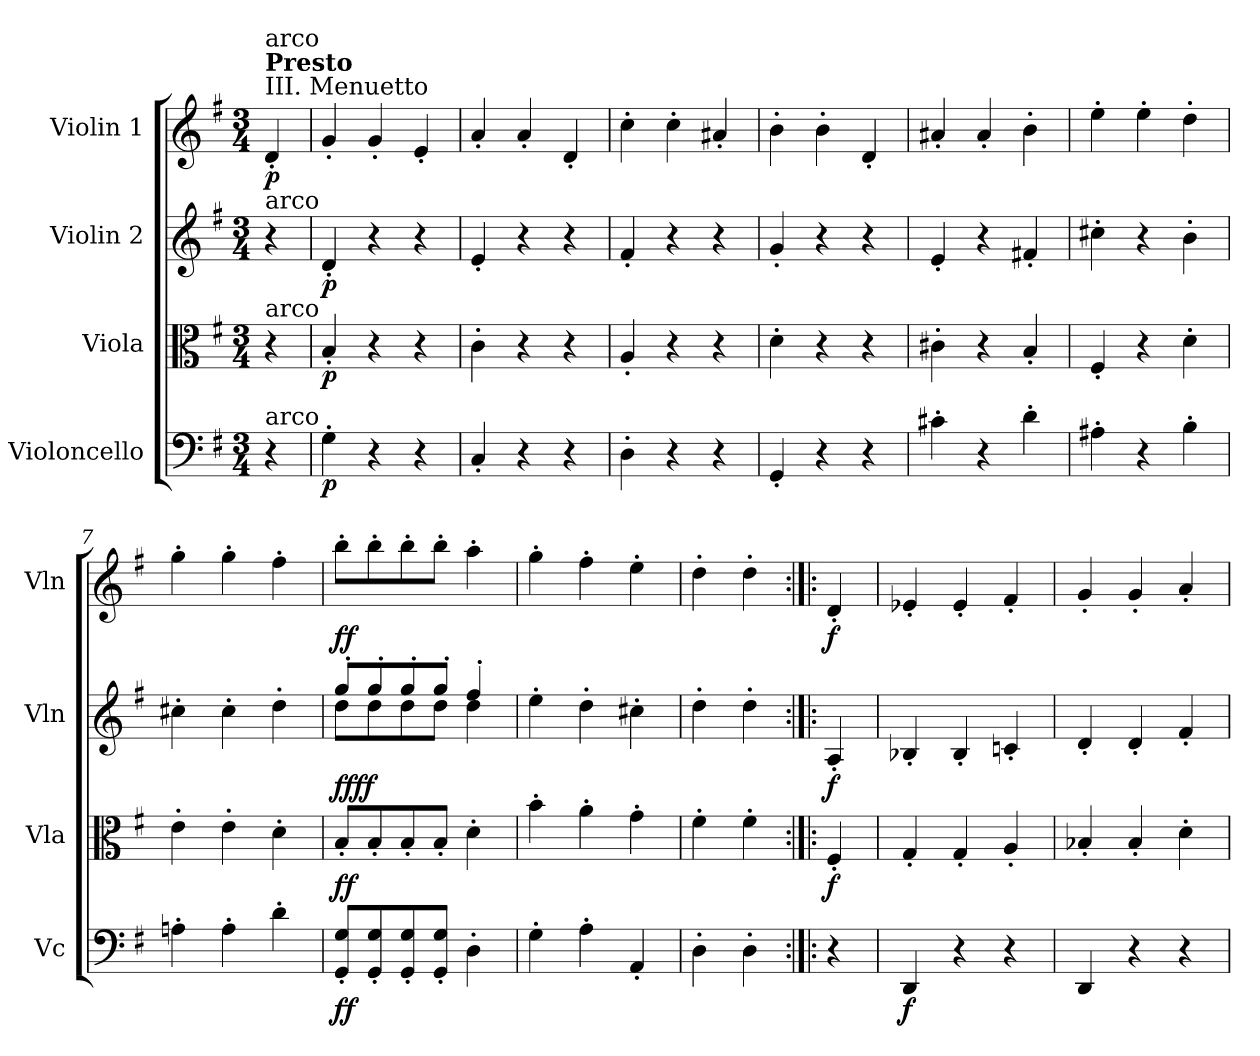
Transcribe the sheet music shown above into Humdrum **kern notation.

**kern	**dynam	**kern	**dynam	**kern	**dynam	**kern	**dynam
*part4	*part4	*part3	*part3	*part2	*part2	*part1	*part1
*staff4	*staff4	*staff3	*staff3	*staff2	*staff2	*staff1	*staff1
*I"Violoncello	*	*I"Viola	*	*I"Violin 2	*	*I"Violin 1	*
*I'Vc	*	*I'Vla	*	*I'Vln	*	*I'Vln	*
!!LO:PB:g=z
*clefF4	*	*clefC3	*	*clefG2	*	*clefG2	*
*k[f#]	*	*k[f#]	*	*k[f#]	*	*k[f#]	*
*M3/4	*	*M3/4	*	*M3/4	*	*M3/4	*
=	=	=	=	=	=	=	=
!	!	!	!	!	!	!LO:TX:a:t=III. Menuetto	!
!	!	!	!	!	!	!LO:TX:a:B:t=Presto	!
!	!	!	!	!	!	!LO:TX:a:t=arco	!
!	!	!	!	!LO:TX:a:t=arco	!	!	!
!	!	!LO:TX:a:t=arco	!	!	!	!	!
!LO:TX:a:t=arco	!	!	!	!	!	!	!
!	!	!	!	!	!	!	!LO:DY:b
4r	.	4r	.	4r	.	4d'/	p
=1	=1	=1	=1	=1	=1	=1	=1
!	!LO:DY:b	!	!LO:DY:b	!	!LO:DY:b	!	!
4G'\	p	4B'/	p	4d'/	p	4g'/	.
4r	.	4r	.	4r	.	4g'/	.
4r	.	4r	.	4r	.	4e'/	.
=2	=2	=2	=2	=2	=2	=2	=2
4C'/	.	4c'\	.	4e'/	.	4a'/	.
4r	.	4r	.	4r	.	4a'/	.
4r	.	4r	.	4r	.	4d'/	.
=3	=3	=3	=3	=3	=3	=3	=3
4D'\	.	4A'/	.	4f#'/	.	4cc'\	.
4r	.	4r	.	4r	.	4cc'\	.
4r	.	4r	.	4r	.	4a#X'/	.
=4	=4	=4	=4	=4	=4	=4	=4
4GG'/	.	4d'\	.	4g'/	.	4b'\	.
4r	.	4r	.	4r	.	4b'\	.
4r	.	4r	.	4r	.	4d'/	.
=5	=5	=5	=5	=5	=5	=5	=5
4c#X'\	.	4c#X'\	.	4e'/	.	4a#X'/	.
4r	.	4r	.	4r	.	4a#'/	.
4d'\	.	4B'/	.	4f#X'/	.	4b'\	.
=6	=6	=6	=6	=6	=6	=6	=6
4A#X'\	.	4F#'/	.	4cc#X'\	.	4ee'\	.
4r	.	4r	.	4r	.	4ee'\	.
4B'\	.	4d'\	.	4b'\	.	4dd'\	.
=7	=7	=7	=7	=7	=7	=7	=7
4An'\	.	4e'\	.	4cc#X'\	.	4gg'\	.
4A'\	.	4e'\	.	4cc#'\	.	4gg'\	.
4d'\	.	4d'\	.	4dd'\	.	4ff#'\	.
!!LO:LB:g=z
=8	=8	=8	=8	=8	=8	=8	=8
*	*	*	*	*^	*	*	*
!	!LO:DY:b	!	!LO:DY:b	!	!	!LO:DY:b	!	!
!	!	!	!	!	!	!LO:DY:n=1:b	!	!LO:DY:b
8GG/' 8G/'L	ff	8B'/L	ff	8gg'/L	8dd\L	ff ff	8bb'\L	ff
8GG/' 8G/'	.	8B'/	.	8gg'/	8dd\	.	8bb'\	.
8GG/' 8G/'	.	8B'/	.	8gg'/	8dd\	.	8bb'\	.
8GG/' 8G/'J	.	8B'/J	.	8gg'/J	8dd\J	.	8bb'\J	.
4D'\	.	4d'\	.	4ff#'/	4dd\	.	4aa'\	.
*	*	*	*	*v	*v	*	*	*
=9	=9	=9	=9	=9	=9	=9	=9
4G'\	.	4b'\	.	4ee'\	.	4gg'\	.
4A'\	.	4a'\	.	4dd'\	.	4ff#'\	.
4AA'/	.	4g'\	.	4cc#X'\	.	4ee'\	.
=10	=10	=10	=10	=10	=10	=10	=10
4D'\	.	4f#'\	.	4dd'\	.	4dd'\	.
4D'\	.	4f#'\	.	4dd'\	.	4dd'\	.
=10X1:|!|:	=10X1:|!|:	=10X1:|!|:	=10X1:|!|:	=10X1:|!|:	=10X1:|!|:	=10X1:|!|:	=10X1:|!|:
!	!	!	!LO:DY:b	!	!LO:DY:b	!	!LO:DY:b
4r	.	4F#'/	f	4A'/	f	4d'/	f
=11	=11	=11	=11	=11	=11	=11	=11
!	!LO:DY:b	!	!	!	!	!	!
4DD/	f	4G'/	.	4B-X'/	.	4e-X'/	.
4r	.	4G'/	.	4B-'/	.	4e-'/	.
4r	.	4A'/	.	4cn'/	.	4f#'/	.
=12	=12	=12	=12	=12	=12	=12	=12
4DD/	.	4B-X'/	.	4d'/	.	4g'/	.
4r	.	4B-'/	.	4d'/	.	4g'/	.
4r	.	4d'\	.	4f#'/	.	4a'/	.
=	=	=	=	=	=	=	=
*-	*-	*-	*-	*-	*-	*-	*-
